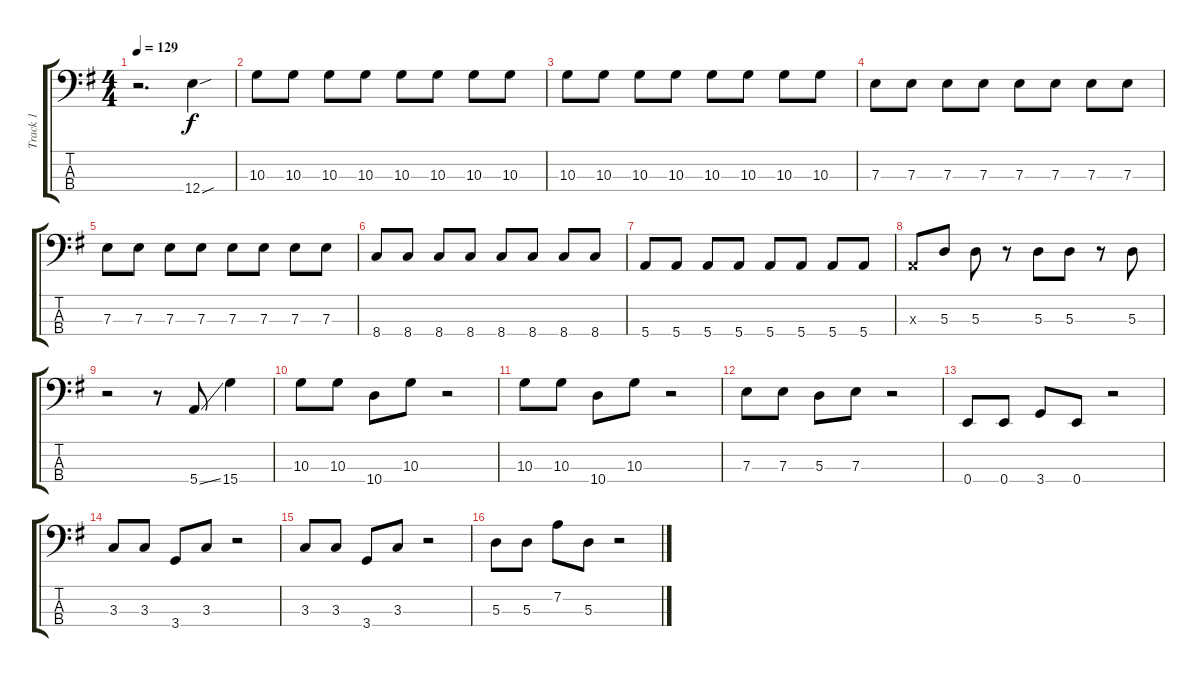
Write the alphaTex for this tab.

\track ("Track 1" "Track 1") {instrument electricbassfinger}
\staff {score tabs}
\tuning (G2 D2 A1 E1) {hide}
\ts (4 4)
\tempo 129
\clef f4
\ks g
r.2{d dy f instrument electricbassfinger} 12.4{sou}.4 |
10.3.8 10.3.8 10.3.8 10.3.8 10.3.8 10.3.8 10.3.8 10.3.8 |
10.3.8 10.3.8 10.3.8 10.3.8 10.3.8 10.3.8 10.3.8 10.3.8 |
7.3.8 7.3.8 7.3.8 7.3.8 7.3.8 7.3.8 7.3.8 7.3.8 |
7.3.8 7.3.8 7.3.8 7.3.8 7.3.8 7.3.8 7.3.8 7.3.8 |
8.4.8 8.4.8 8.4.8 8.4.8 8.4.8 8.4.8 8.4.8 8.4.8 |
5.4.8 5.4.8 5.4.8 5.4.8 5.4.8 5.4.8 5.4.8 5.4.8 |
0.3{x}.8 5.3.8 5.3.8 r.8 5.3.8 5.3.8 r.8 5.3.8 |
r.2 r.8 5.4{ss}.8 15.4.4 |
10.3.8 10.3.8 10.4.8 10.3.8 r.2 |
10.3.8 10.3.8 10.4.8 10.3.8 r.2 |
7.3.8 7.3.8 5.3.8 7.3.8 r.2 |
0.4.8 0.4.8 3.4.8 0.4.8 r.2 |
3.3.8 3.3.8 3.4.8 3.3.8 r.2 |
3.3.8 3.3.8 3.4.8 3.3.8 r.2 |
5.3.8 5.3.8 7.2.8 5.3.8 r.2
